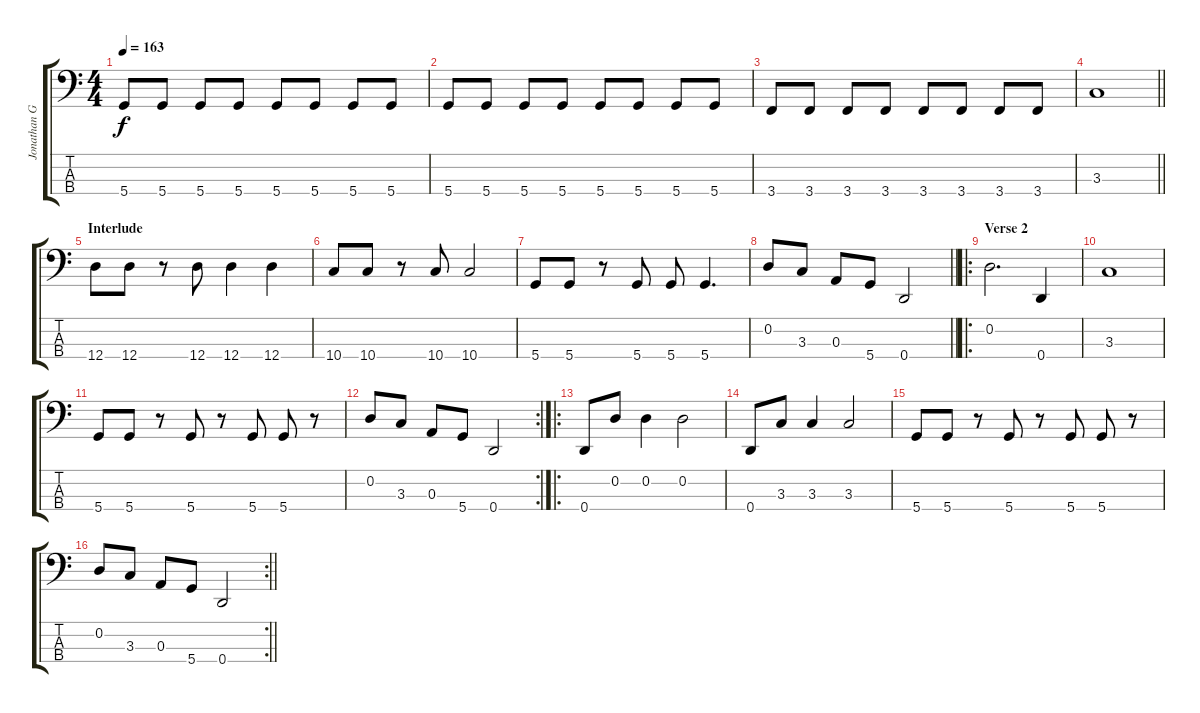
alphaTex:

\track ("Jonathan Gallant - Bass" "Jonathan G") {instrument electricbassfinger}
\staff {score tabs}
\tuning (G2 D2 A1 D1) {hide}
\ts (4 4)
\tempo 163
\clef f4
\ks c
5.4.8{dy f} 5.4.8 5.4.8 5.4.8 5.4.8 5.4.8 5.4.8 5.4.8 |
5.4.8 5.4.8 5.4.8 5.4.8 5.4.8 5.4.8 5.4.8 5.4.8 |
3.4.8 3.4.8 3.4.8 3.4.8 3.4.8 3.4.8 3.4.8 3.4.8 |
\barLineRight lightlight
3.3.1 |
\section ("" "Interlude")
12.4.8 12.4.8 r.8 12.4.8 12.4.4 12.4.4 |
10.4.8 10.4.8 r.8 10.4.8 10.4.2 |
5.4.8 5.4.8 r.8 5.4.8 5.4.8 5.4.4{d} |
\barLineRight lightlight
0.2.8 3.3.8 0.3.8 5.4.8 0.4.2 |
\ro
\section ("" "Verse 2")
0.2.2{d} 0.4.4 |
3.3.1 |
5.4.8 5.4.8 r.8 5.4.8 r.8 5.4.8 5.4.8 r.8 |
\rc 2
0.2.8 3.3.8 0.3.8 5.4.8 0.4.2 |
\ro
0.4.8 0.2.8 0.2.4 0.2.2 |
0.4.8 3.3.8 3.3.4 3.3.2 |
5.4.8 5.4.8 r.8 5.4.8 r.8 5.4.8 5.4.8 r.8 |
\rc 2
\barLineRight lightlight
0.2.8 3.3.8 0.3.8 5.4.8 0.4.2
